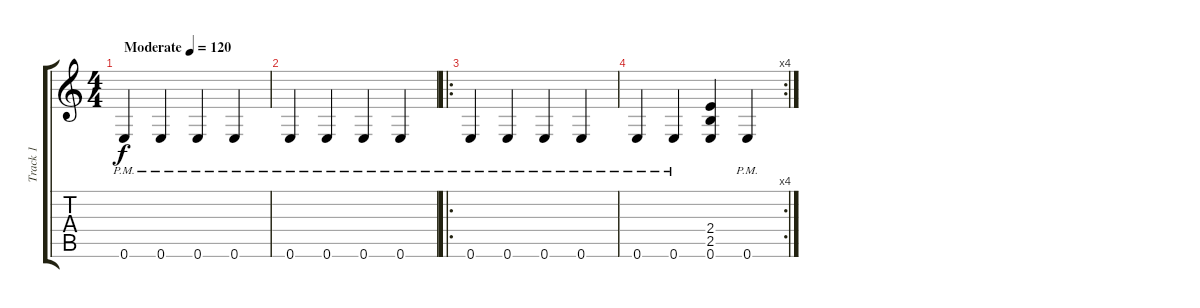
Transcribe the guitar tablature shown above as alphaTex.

\track ("Track 1" "Track 1") {instrument distortionguitar}
\staff {score tabs}
\tuning (E4 B3 G3 D3 A2 E2) {hide}
\ts (4 4)
\tempo (120 "Moderate")
\clef g2
\ks c
0.6{pm}.4{dy f instrument distortionguitar} 0.6{pm}.4 0.6{pm}.4 0.6{pm}.4 |
0.6{pm}.4 0.6{pm}.4 0.6{pm}.4 0.6{pm}.4 |
\ro
0.6{pm}.4 0.6{pm}.4 0.6{pm}.4 0.6{pm}.4 |
\rc 4
0.6{pm}.4 0.6{pm}.4 (2.4 2.5 0.6).4 0.6{pm}.4
